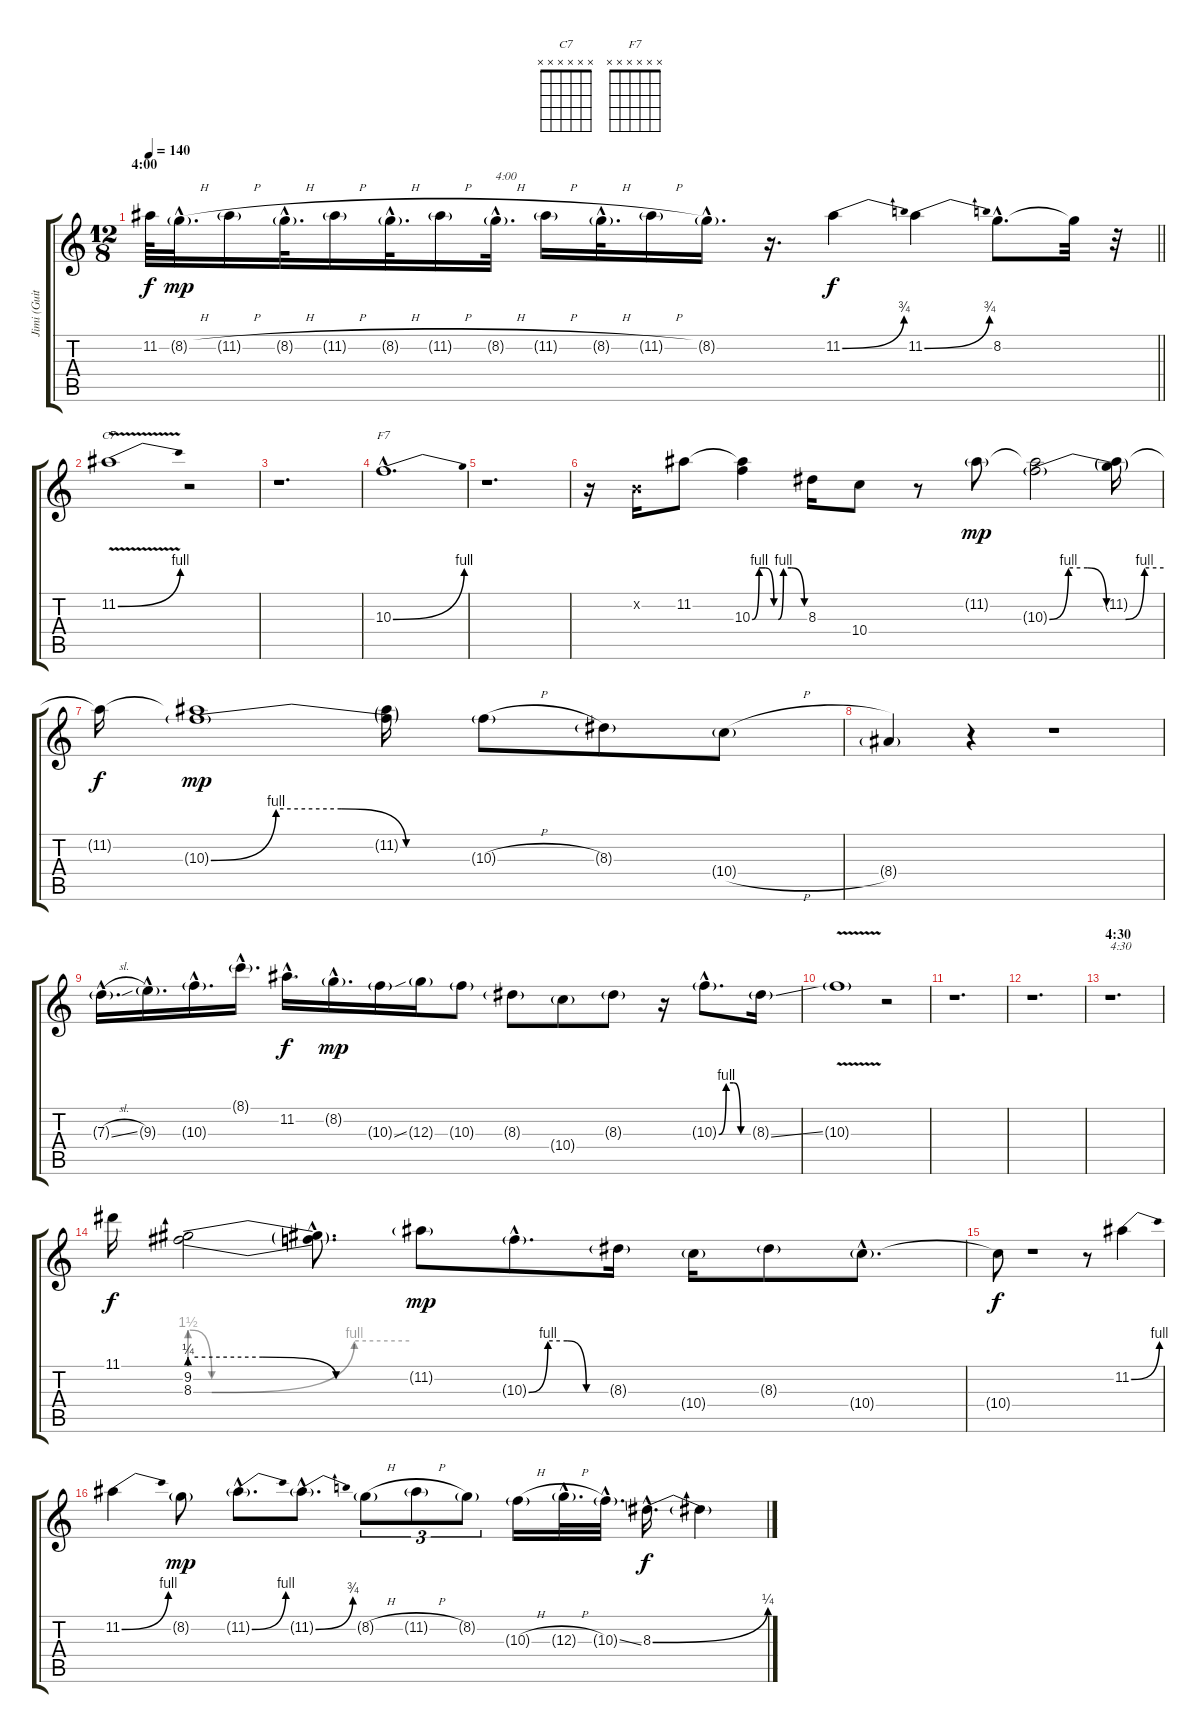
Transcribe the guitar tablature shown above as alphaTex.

\track ("Jimi (Guitar)" "Jimi (Guit") {instrument overdrivenguitar}
\staff {score tabs}
\tuning (E4 B3 G3 D3 A2 E2) {hide}
\chord ("C7" x x x x x x)
\chord ("F7" x x x x x x)
\ts (12 8)
\section ("" "4:00")
\tempo 140
\clef g2
\barLineRight lightlight
\ks c
11.2{t}.64{dy f} 8.2{h g hac}.32{d dy mp} 11.2{h g}.16 8.2{h g hac}.32{d} 11.2{h g}.16 8.2{h g hac}.32{d} 11.2{h g}.16 8.2{h g hac}.32{d txt "4:00"} 11.2{h g}.16 8.2{h g hac}.32{d} 11.2{h g}.16 8.2{g hac}.16{d} r.16{d} 11.2{be (bend 0 0 60 3)}.4{dy f} 11.2{be (bend 0 0 60 3)}.4 8.2{hac}.8{d} 8.2{t}.32 r.32 |
11.2{be (bend 0 0 60 4) v}.1{ch "C7"} r.2 |
r.1{d} |
10.3{be (bend 0 0 60 4) hac}.1{d ch "F7"} |
r.1{d} |
r.16 0.2{x}.16 11.2.8 (11.2{t} 10.3{be (custom 0 0 8 4 15 4 25 0 30 0 36 4 45 4 60 0)}).4 8.3.16 10.4.8 r.8 11.2{g}.8{dy mp} (11.2{t} 10.3{be (custom 0 0 10 4 20 4 30 0 40 0 50 4 60 4) g}).2 (11.2{g} 10.3{t}).16 |
11.2{t}.16{dy f} (11.2{t} 10.3{be (custom 0 0 15 4 30 4 45 0 60 0) g}).1{dy mp} (11.2{g} 10.3{t}).16 10.3{h g}.8 8.3{g}.8 10.4{h g}.8 |
8.4{g}.4 r.4 r.1 |
7.3{sl g hac}.16{d} 9.3{g hac}.16{d} 10.3{g hac}.16{d} 8.1{g hac}.16{d} 11.2{hac}.16{d dy f} 8.2{g hac}.16{d dy mp} 10.3{ss g}.16 12.3{g}.16 10.3{g}.8 8.3{g}.8 10.4{g}.8 8.3{g}.8 r.16 10.3{be (custom 0 0 15 4 30 4 45 0 60 0) g hac}.8{d} 8.3{ss g}.16 |
10.3{v g}.1 r.2 |
r.1{d} |
r.1{d} |
\section ("" "4:30")
r.1{d txt "4:30"} |
11.1.16{dy f} (9.2{be (custom 0 1 20 1 40 0 60 0)} 8.3{be (custom 0 6 6 0 45 4 60 4)}).2 (9.2{hac t} 8.3{hac t}).8{d} 11.2{g}.8{dy mp} 10.3{be (custom 0 0 15 4 30 4 45 0 60 0) g hac}.8{d} 8.3{g}.16 10.4{g}.16 8.3{g}.8 10.4{g hac}.8{d} |
10.4{t}.8{dy f} r.1 r.8 11.2{be (bend 0 0 60 4)}.4 |
11.2{be (bend 0 0 60 4)}.4 8.2{g}.8{dy mp} 11.2{be (bend 0 0 60 4) g hac}.8{d} 11.2{be (bend 0 0 60 3) g hac}.8{d} 8.2{h g}.8{tu (3 2)} 11.2{h g}.8{tu (3 2)} 8.2{g}.8{tu (3 2)} 10.3{h g}.16 12.3{h g hac}.32{d} 10.3{ss g hac}.32{d} 8.3{be (bend 0 0 60 1) hac}.16{d dy f} 8.3{t}.4
